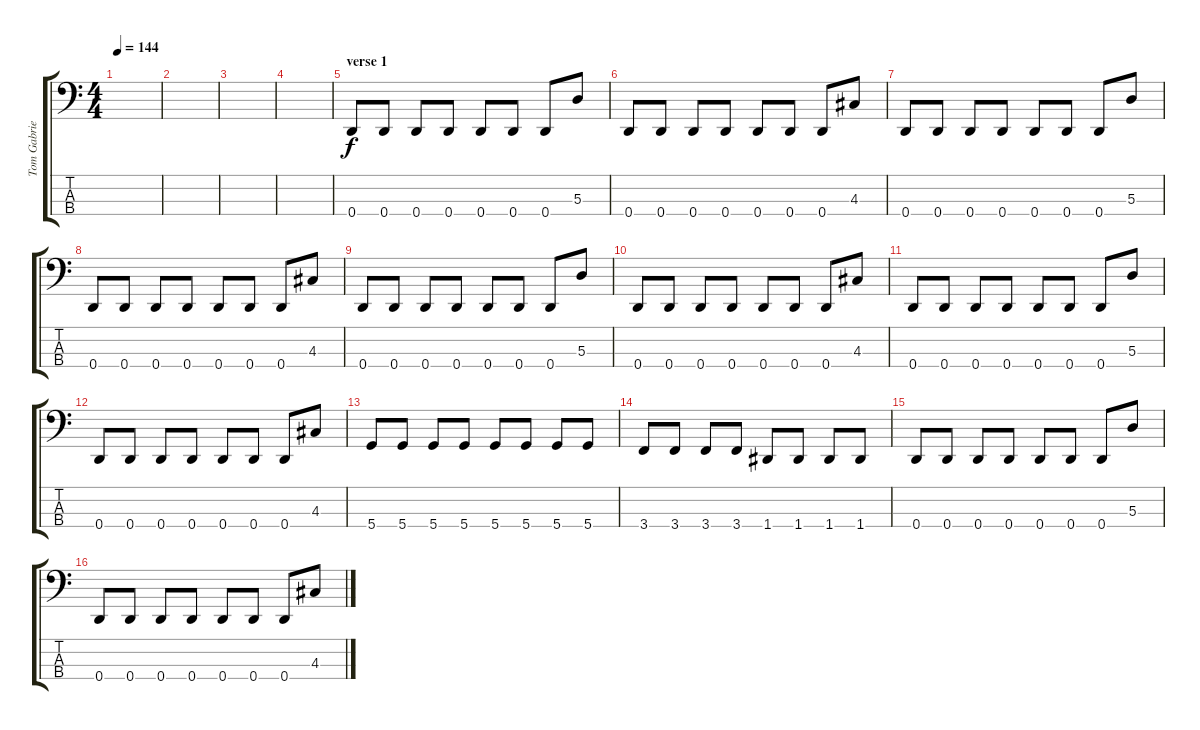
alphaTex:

\track ("Tom Gabriel (Bass Guitar)" "Tom Gabrie") {instrument electricbasspick}
\staff {score tabs}
\tuning (G2 D2 A1 D1) {hide}
\ts (4 4)
\tempo 144
\clef f4
\ks c
|
|
|
|
\section ("" "verse 1")
0.4.8 0.4.8 0.4.8 0.4.8 0.4.8 0.4.8 0.4.8 5.3.8 |
0.4.8 0.4.8 0.4.8 0.4.8 0.4.8 0.4.8 0.4.8 4.3.8 |
0.4.8 0.4.8 0.4.8 0.4.8 0.4.8 0.4.8 0.4.8 5.3.8 |
0.4.8 0.4.8 0.4.8 0.4.8 0.4.8 0.4.8 0.4.8 4.3.8 |
0.4.8 0.4.8 0.4.8 0.4.8 0.4.8 0.4.8 0.4.8 5.3.8 |
0.4.8 0.4.8 0.4.8 0.4.8 0.4.8 0.4.8 0.4.8 4.3.8 |
0.4.8 0.4.8 0.4.8 0.4.8 0.4.8 0.4.8 0.4.8 5.3.8 |
0.4.8 0.4.8 0.4.8 0.4.8 0.4.8 0.4.8 0.4.8 4.3.8 |
5.4.8 5.4.8 5.4.8 5.4.8 5.4.8 5.4.8 5.4.8 5.4.8 |
3.4.8 3.4.8 3.4.8 3.4.8 1.4.8 1.4.8 1.4.8 1.4.8 |
0.4.8 0.4.8 0.4.8 0.4.8 0.4.8 0.4.8 0.4.8 5.3.8 |
0.4.8 0.4.8 0.4.8 0.4.8 0.4.8 0.4.8 0.4.8 4.3.8
